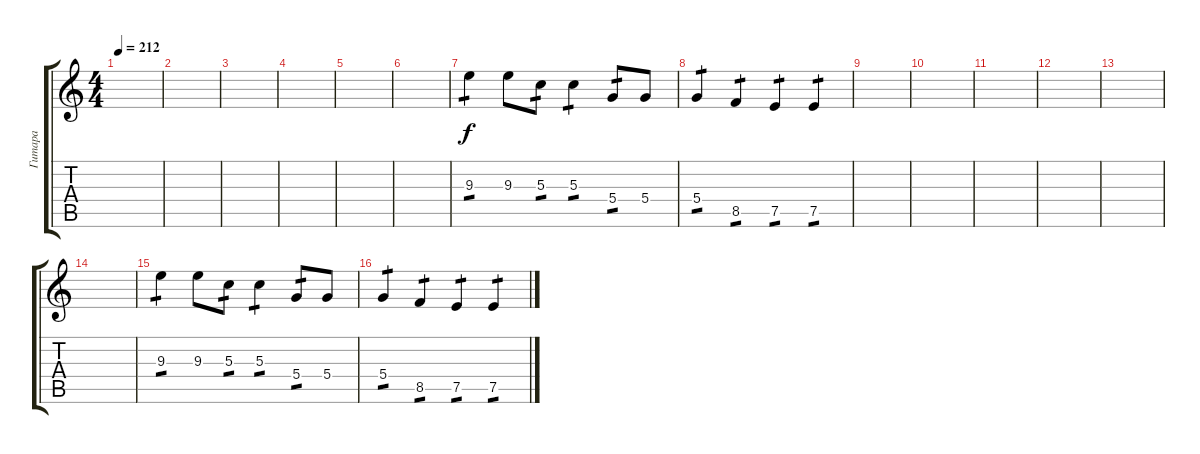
\track ("Гитара" "Гитара") {instrument overdrivenguitar}
\staff {score tabs}
\tuning (E4 B3 G3 D3 A2 E2) {hide}
\ts (4 4)
\tempo 212
\clef g2
\ks c
|
|
|
|
|
|
9.3.4{tp 1} 9.3.8 5.3.8{tp 1} 5.3.4{tp 1} 5.4.8{tp 1} 5.4.8 |
5.4.4{tp 1} 8.5.4{tp 1} 7.5.4{tp 1} 7.5.4{tp 1} |
|
|
|
|
|
|
9.3.4{tp 1} 9.3.8 5.3.8{tp 1} 5.3.4{tp 1} 5.4.8{tp 1} 5.4.8 |
5.4.4{tp 1} 8.5.4{tp 1} 7.5.4{tp 1} 7.5.4{tp 1}
